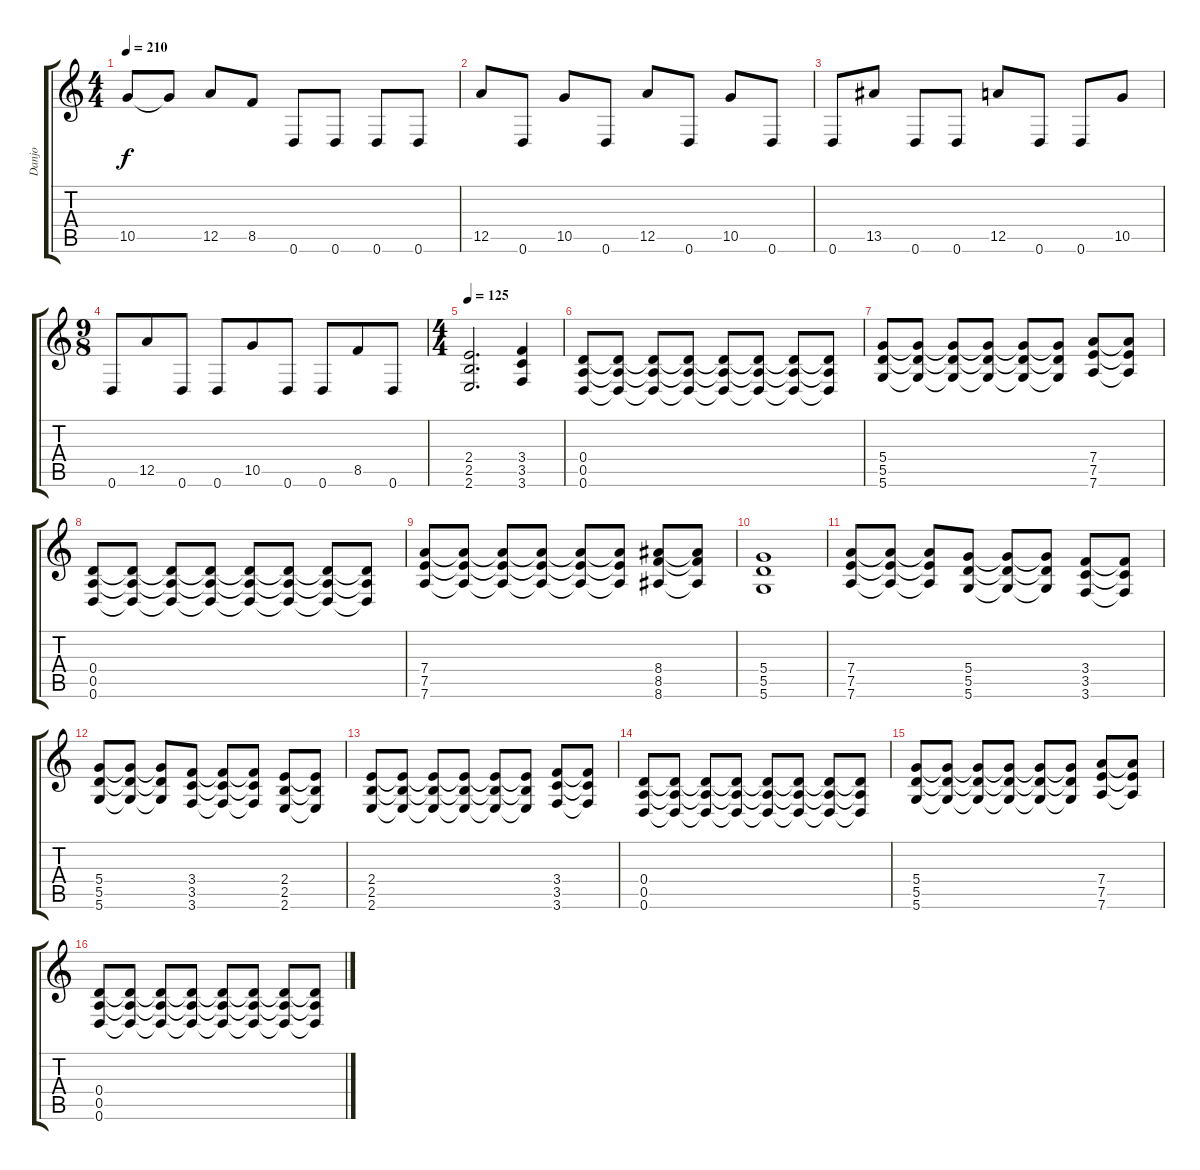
\track ("Danjo" "Danjo") {instrument distortionguitar}
\staff {score tabs}
\tuning (E4 B3 G3 D3 A2 D2) {hide}
\ts (4 4)
\tempo 210
\clef g2
\ks c
10.5.8{dy f} 10.5{t}.8 12.5.8 8.5.8 0.6.8 0.6.8 0.6.8 0.6.8 |
12.5.8 0.6.8 10.5.8 0.6.8 12.5.8 0.6.8 10.5.8 0.6.8 |
0.6.8 13.5.8 0.6.8 0.6.8 12.5.8 0.6.8 0.6.8 10.5.8 |
\ts (9 8)
0.6.8 12.5.8 0.6.8 0.6.8 10.5.8 0.6.8 0.6.8 8.5.8 0.6.8 |
\ts (4 4)
\tempo 125
(2.4 2.5 2.6).2{d} (3.4 3.5 3.6).4 |
(0.4 0.5 0.6).8 (0.4{t} 0.5{t} 0.6{t}).8 (0.4{t} 0.5{t} 0.6{t}).8 (0.4{t} 0.5{t} 0.6{t}).8 (0.4{t} 0.5{t} 0.6{t}).8 (0.4{t} 0.5{t} 0.6{t}).8 (0.4{t} 0.5{t} 0.6{t}).8 (0.4{t} 0.5{t} 0.6{t}).8 |
(5.4 5.5 5.6).8 (5.4{t} 5.5{t} 5.6{t}).8 (5.4{t} 5.5{t} 5.6{t}).8 (5.4{t} 5.5{t} 5.6{t}).8 (5.4{t} 5.5{t} 5.6{t}).8 (5.4{t} 5.5{t} 5.6{t}).8 (7.4 7.5 7.6).8 (7.4{t} 7.5{t} 7.6{t}).8 |
(0.4 0.5 0.6).8 (0.4{t} 0.5{t} 0.6{t}).8 (0.4{t} 0.5{t} 0.6{t}).8 (0.4{t} 0.5{t} 0.6{t}).8 (0.4{t} 0.5{t} 0.6{t}).8 (0.4{t} 0.5{t} 0.6{t}).8 (0.4{t} 0.5{t} 0.6{t}).8 (0.4{t} 0.5{t} 0.6{t}).8 |
(7.4 7.5 7.6).8 (7.4{t} 7.5{t} 7.6{t}).8 (7.4{t} 7.5{t} 7.6{t}).8 (7.4{t} 7.5{t} 7.6{t}).8 (7.4{t} 7.5{t} 7.6{t}).8 (7.4{t} 7.5{t} 7.6{t}).8 (8.4 8.5 8.6).8 (8.4{t} 8.5{t} 8.6{t}).8 |
(5.4 5.5 5.6).1 |
(7.4 7.5 7.6).8 (7.4{t} 7.5{t} 7.6{t}).8 (7.4{t} 7.5{t} 7.6{t}).8 (5.4 5.5 5.6).8 (5.4{t} 5.5{t} 5.6{t}).8 (5.4{t} 5.5{t} 5.6{t}).8 (3.4 3.5 3.6).8 (3.4{t} 3.5{t} 3.6{t}).8 |
(5.4 5.5 5.6).8 (5.4{t} 5.5{t} 5.6{t}).8 (5.4{t} 5.5{t} 5.6{t}).8 (3.4 3.5 3.6).8 (3.4{t} 3.5{t} 3.6{t}).8 (3.4{t} 3.5{t} 3.6{t}).8 (2.4 2.5 2.6).8 (2.4{t} 2.5{t} 2.6{t}).8 |
(2.4 2.5 2.6).8 (2.4{t} 2.5{t} 2.6{t}).8 (2.4{t} 2.5{t} 2.6{t}).8 (2.4{t} 2.5{t} 2.6{t}).8 (2.4{t} 2.5{t} 2.6{t}).8 (2.4{t} 2.5{t} 2.6{t}).8 (3.4 3.5 3.6).8 (3.4{t} 3.5{t} 3.6{t}).8 |
(0.4 0.5 0.6).8 (0.4{t} 0.5{t} 0.6{t}).8 (0.4{t} 0.5{t} 0.6{t}).8 (0.4{t} 0.5{t} 0.6{t}).8 (0.4{t} 0.5{t} 0.6{t}).8 (0.4{t} 0.5{t} 0.6{t}).8 (0.4{t} 0.5{t} 0.6{t}).8 (0.4{t} 0.5{t} 0.6{t}).8 |
(5.4 5.5 5.6).8 (5.4{t} 5.5{t} 5.6{t}).8 (5.4{t} 5.5{t} 5.6{t}).8 (5.4{t} 5.5{t} 5.6{t}).8 (5.4{t} 5.5{t} 5.6{t}).8 (5.4{t} 5.5{t} 5.6{t}).8 (7.4 7.5 7.6).8 (7.4{t} 7.5{t} 7.6{t}).8 |
(0.4 0.5 0.6).8 (0.4{t} 0.5{t} 0.6{t}).8 (0.4{t} 0.5{t} 0.6{t}).8 (0.4{t} 0.5{t} 0.6{t}).8 (0.4{t} 0.5{t} 0.6{t}).8 (0.4{t} 0.5{t} 0.6{t}).8 (0.4{t} 0.5{t} 0.6{t}).8 (0.4{t} 0.5{t} 0.6{t}).8
